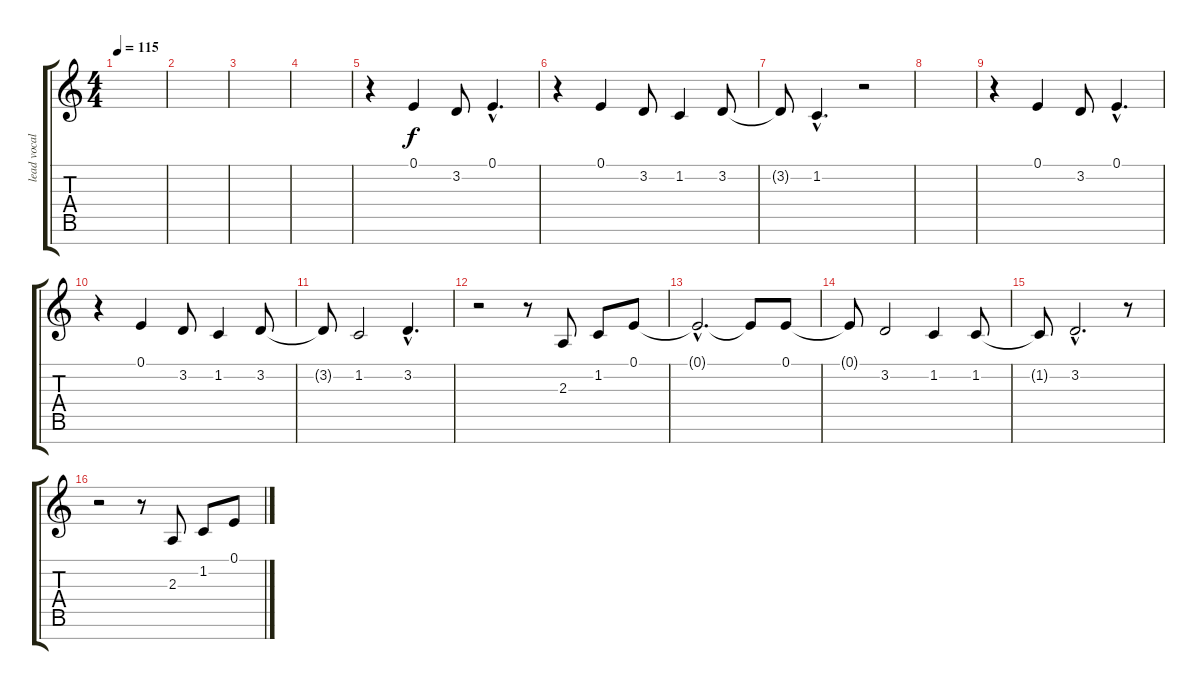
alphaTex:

\track ("lead vocals" "lead vocal") {instrument synthvoice}
\staff {score tabs}
\tuning (E4 B3 G3 D3 A2 E2 B1) {hide}
\ts (4 4)
\tempo 115
\clef g2
\ks c
|
|
|
|
r.4 0.1.4 3.2.8 0.1{hac}.4{d} |
r.4 0.1.4 3.2.8 1.2.4 3.2.8 |
3.2{t}.8 1.2{hac}.4{d} r.2 |
|
r.4 0.1.4 3.2.8 0.1{hac}.4{d} |
r.4 0.1.4 3.2.8 1.2.4 3.2.8 |
3.2{t}.8 1.2.2 3.2{hac}.4{d} |
r.2 r.8 2.3.8 1.2.8 0.1.8 |
\section ("" "")
0.1{hac t}.2{d} 0.1{t}.8 0.1.8 |
0.1{t}.8 3.2.2 1.2.4 1.2.8 |
1.2{t}.8 3.2{hac}.2{d} r.8 |
r.2 r.8 2.3.8 1.2.8 0.1.8
